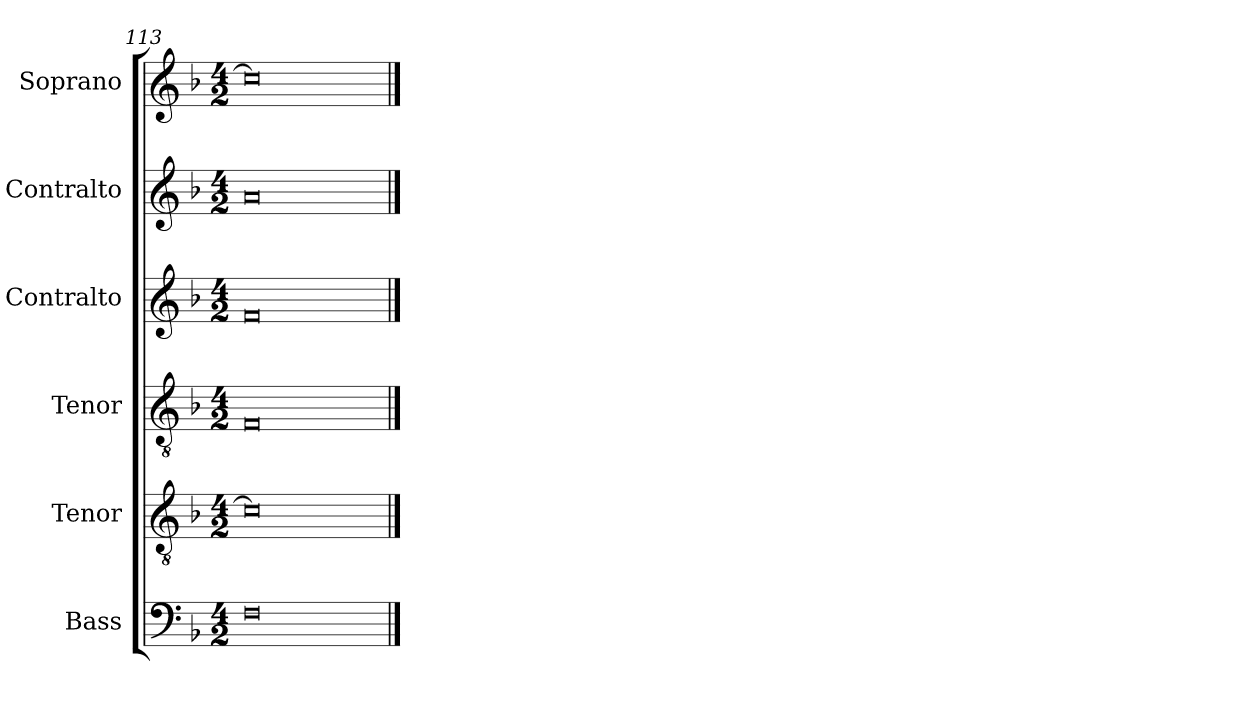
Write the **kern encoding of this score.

**kern	**kern	**kern	**kern	**kern	**kern
*part6	*part5	*part4	*part3	*part2	*part1
*staff6	*staff5	*staff4	*staff3	*staff2	*staff1
*I"Bass	*I"Tenor	*I"Tenor	*I"Contralto	*I"Contralto	*I"Soprano
*I'B	*I'T	*I'T	*I'A	*I'A	*I'S
*clefF4	*clefGv2	*clefGv2	*clefG2	*clefG2	*clefG2
*k[b-]	*k[b-]	*k[b-]	*k[b-]	*k[b-]	*k[b-]
*F:ion	*F:ion	*F:ion	*F:ion	*F:ion	*F:ion
*M4/2	*M4/2	*M4/2	*M4/2	*M4/2	*M4/2
=113	=113	=113	=113	=113	=113
0F	0c]	0F	0f	0a	0cc]
==	==	==	==	==	==
*-	*-	*-	*-	*-	*-
